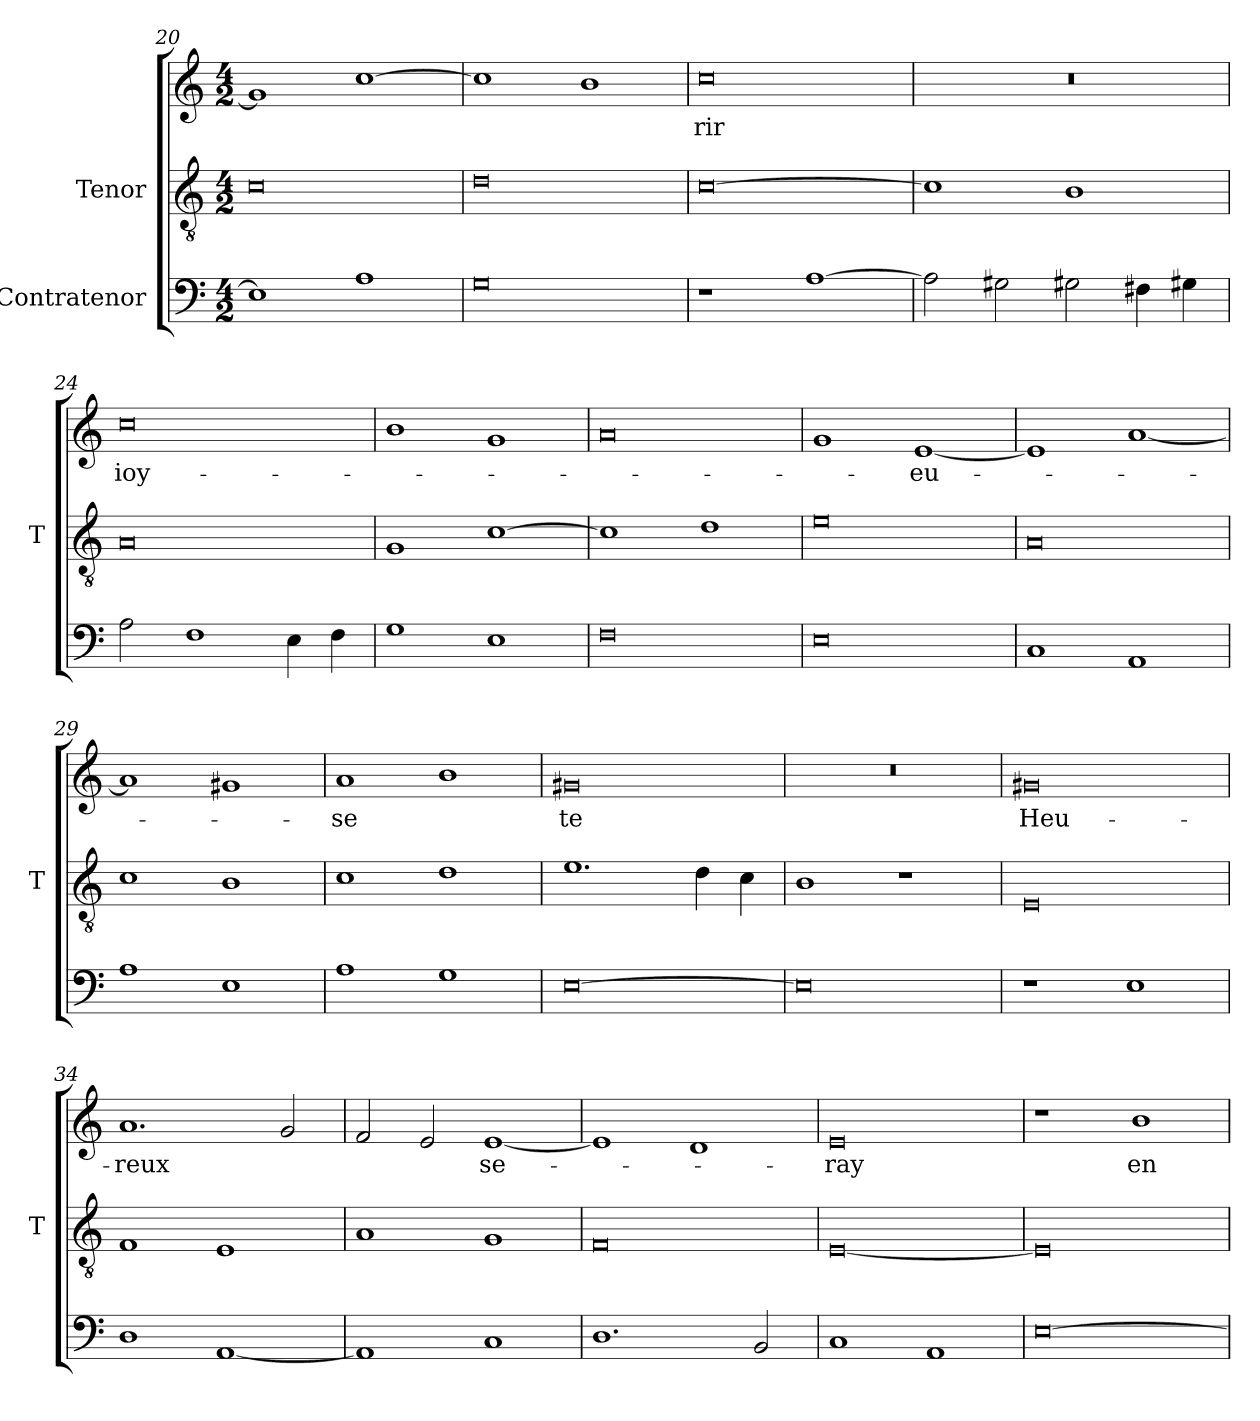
**kern	**kern	**kern	**text
*part3	*part2	*part1	*part1
*staff3	*staff2	*staff1	*staff1
*I"Contratenor	*I"Tenor	*	*
*	*I'T	*	*
*clefF4	*clefGv2	*clefG2	*
*M4/2	*M4/2	*M4/2	*
=20	=20	=20	=20
1E]	0c	1g]	.
1A	.	[1cc	.
=21	=21	=21	=21
0G	0d	1cc]	.
.	.	1b	.
=22	=22	=22	=22
1r	[0c	0cc	-rir
[1A	.	.	.
=23	=23	=23	=23
2A]	1c]	0r	.
2G#X	.	.	.
2G#X	1B	.	.
4F#X	.	.	.
4G#X	.	.	.
=24	=24	=24	=24
2A	0A	0cc	ioy-
1F	.	.	.
4E	.	.	.
4F	.	.	.
=25	=25	=25	=25
1G	1G	1b	.
1E	[1c	1g	.
=26	=26	=26	=26
0F	1c]	0a	.
.	1d	.	.
=27	=27	=27	=27
0E	0e	1g	.
.	.	[1e	-eu-
=28	=28	=28	=28
1C	0A	1e]	.
1AA	.	[1a	.
=29	=29	=29	=29
1A	1c	1a]	.
1E	1B	1g#X	.
=30	=30	=30	=30
1A	1c	1a	-se
1G	1d	1b	.
=31	=31	=31	=31
[0E	1.e	0g#X	-te
.	4d	.	.
.	4c	.	.
=32	=32	=32	=32
0E]	1B	0r	.
.	1r	.	.
=33	=33	=33	=33
1r	0E	0g#X	Heu-
1E	.	.	.
=34	=34	=34	=34
1D	1F	1.a	-reux
[1AA	1E	.	.
.	.	2g	.
=35	=35	=35	=35
1AA]	1A	2f	.
.	.	2e	.
1C	1G	[1e	se-
=36	=36	=36	=36
1.D	0F	1e]	.
.	.	1d	.
2BB	.	.	.
=37	=37	=37	=37
1C	[0E	0e	-ray
1AA	.	.	.
=38	=38	=38	=38
[0E	0E]	1r	.
.	.	1b	-en
=	=	=	=
*-	*-	*-	*-
